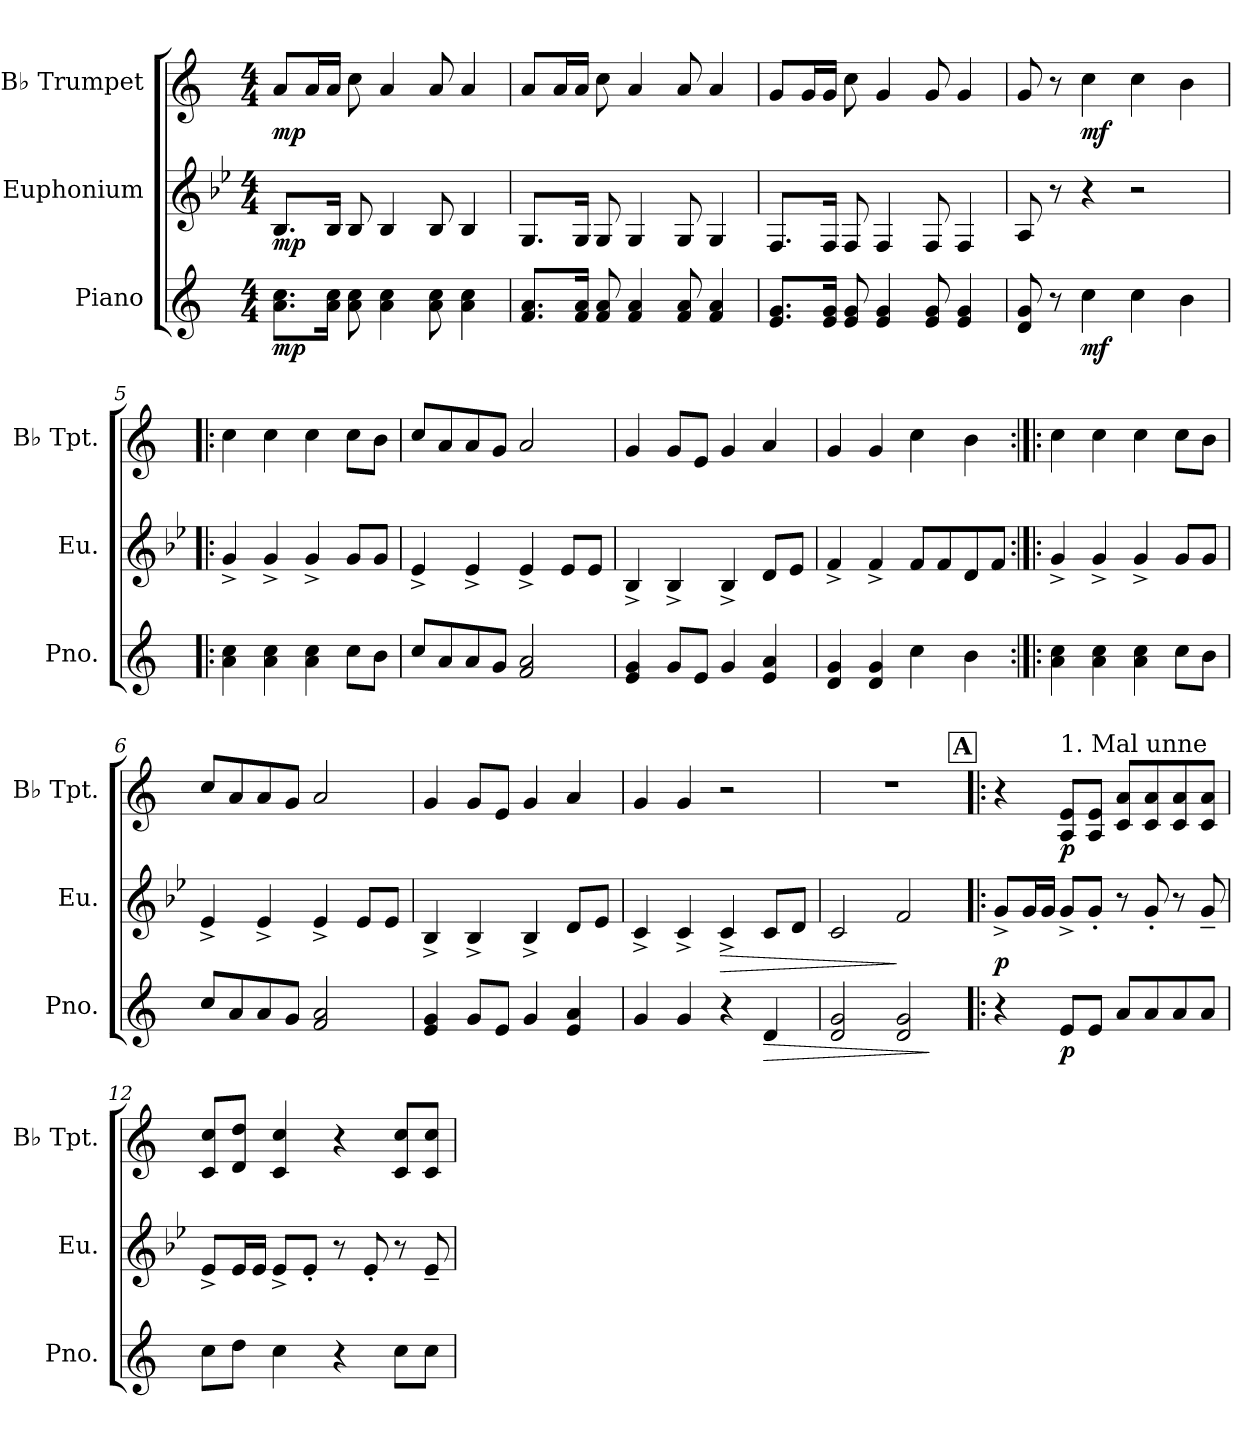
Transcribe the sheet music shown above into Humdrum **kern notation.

**kern	**dynam	**kern	**dynam	**kern	**dynam
*part3	*part3	*part2	*part2	*part1	*part1
*staff3	*staff3	*staff2	*staff2	*staff1	*staff1
*I"Piano	*	*I"Euphonium	*	*I"B♭ Trumpet	*
*I'Pno.	*	*I'Eu.	*	*I'B♭ Tpt.	*
*clefG2	*	*clefG2	*	*clefG2	*
*	*	*ITrd8c14	*	*ITrd1c2	*
*k[]	*	*k[b-e-]	*	*k[b-e-]	*
*M4/4	*	*M4/4	*	*M4/4	*
*MM125	*	*MM125	*	*MM125	*
=1	=1	=1	=1	=1	=1
!	!LO:DY:b	!	!LO:DY:b	!	!LO:DY:b
8.a 8.ccL	mp	8.BB-L	mp	8g!L	mp
.	.	.	.	16g!L	.
16a 16ccJk	.	16BB-Jk	.	16g!JJ	.
8a 8cc	.	8BB-	.	8b-!	.
4a 4cc	.	4BB-	.	4g!	.
8a 8cc	.	8BB-	.	8g!	.
4a 4cc	.	4BB-	.	4g!	.
=2	=2	=2	=2	=2	=2
8.f 8.aL	.	8.GGL	.	8g!L	.
.	.	.	.	16g!L	.
16f 16aJk	.	16GGJk	.	16g!JJ	.
8f 8a	.	8GG	.	8b-!	.
4f 4a	.	4GG	.	4g!	.
8f 8a	.	8GG	.	8g!	.
4f 4a	.	4GG	.	4g!	.
=3	=3	=3	=3	=3	=3
8.e 8.gL	.	8.FFL	.	8f!L	.
.	.	.	.	16f!L	.
16e 16gJk	.	16FFJk	.	16f!JJ	.
8e 8g	.	8FF	.	8b-!	.
4e 4g	.	4FF	.	4f!	.
8e 8g	.	8FF	.	8f!	.
4e 4g	.	4FF	.	4f!	.
=4	=4	=4	=4	=4	=4
8d 8g	.	8AA	.	8f!	.
8r	.	8r	.	8r	.
!	!LO:DY:b	!	!	!	!LO:DY:b
4cc	mf	4r	.	4b-	mf
4cc	.	2r	.	4b-	.
4b	.	.	.	4a	.
=5!|:	=5!|:	=5!|:	=5!|:	=5!|:	=5!|:
4a 4cc	.	4G^	.	4b-	.
4a 4cc	.	4G^	.	4b-	.
4a 4cc	.	4G^	.	4b-	.
8ccL	.	8GL	.	8b-L	.
8bJ	.	8GJ	.	8aJ	.
=6	=6	=6	=6	=6	=6
8ccL	.	4E-^	.	8b-L	.
8a	.	.	.	8g	.
8a	.	4E-^	.	8g	.
8gJ	.	.	.	8fJ	.
2f 2a	.	4E-^	.	2g	.
.	.	8E-L	.	.	.
.	.	8E-J	.	.	.
=7	=7	=7	=7	=7	=7
4e 4g	.	4BB-^	.	4f	.
8gL	.	4BB-^	.	8fL	.
8eJ	.	.	.	8dJ	.
4g	.	4BB-^	.	4f	.
4e 4a	.	8DL	.	4g	.
.	.	8E-J	.	.	.
=8	=8	=8	=8	=8	=8
4d 4g	.	4F^	.	4f	.
4d 4g	.	4F^	.	4f	.
4cc	.	8FL	.	4b-	.
.	.	8F	.	.	.
4b	.	8D	.	4a	.
.	.	8FJ	.	.	.
=5:|!|:	=5:|!|:	=5:|!|:	=5:|!|:	=5:|!|:	=5:|!|:
4a 4cc	.	4G^	.	4b-	.
4a 4cc	.	4G^	.	4b-	.
4a 4cc	.	4G^	.	4b-	.
8ccL	.	8GL	.	8b-L	.
8bJ	.	8GJ	.	8aJ	.
=6	=6	=6	=6	=6	=6
8ccL	.	4E-^	.	8b-L	.
8a	.	.	.	8g	.
8a	.	4E-^	.	8g	.
8gJ	.	.	.	8fJ	.
2f 2a	.	4E-^	.	2g	.
.	.	8E-L	.	.	.
.	.	8E-J	.	.	.
=7	=7	=7	=7	=7	=7
4e 4g	.	4BB-^	.	4f	.
8gL	.	4BB-^	.	8fL	.
8eJ	.	.	.	8dJ	.
4g	.	4BB-^	.	4f	.
4e 4a	.	8DL	.	4g	.
.	.	8E-J	.	.	.
=9	=9	=9	=9	=9	=9
4g	.	4C^	.	4f	.
4g	.	4C^	.	4f	.
!	!	!	!LO:HP:b	!	!
4r	.	4C^	>	2r	.
!	!LO:HP:b	!	!	!	!
4d	>	8CL	.	.	.
.	.	8DJ	.	.	.
=10	=10	=10	=10	=10	=10
2d 2g	.	2C	.	1r	.
2d 2g	.	2F	]	.	.
.	]	.	.	.	.
!!LO:REH:place=s1:a:B:fs=14:t=A
=11!|:	=11!|:	=11!|:	=11!|:	=11!|:	=11!|:
!	!	!	!LO:DY:b	!	!
4r	.	8G^L	p	4r	.
.	.	16GL	.	.	.
.	.	16GJJ	.	.	.
!	!	!	!	!LO:TX:a:t=1. Mal unne	!
!	!LO:DY:b	!	!	!	!LO:DY:b
8eL	p	8G^L	.	8G 8dL	p
8eJ	.	8G'J	.	8G 8dJ	.
8aL	.	8r	.	8B- 8gL	.
8a	.	8G'	.	8B- 8g	.
8a	.	8r	.	8B- 8g	.
8aJ	.	8G~	.	8B- 8gJ	.
=12	=12	=12	=12	=12	=12
8ccL	.	8E-^L	.	8B- 8b-L	.
8ddJ	.	16E-L	.	8c 8ccJ	.
.	.	16E-JJ	.	.	.
4cc	.	8E-^L	.	4B- 4b-	.
.	.	8E-'J	.	.	.
4r	.	8r	.	4r	.
.	.	8E-'	.	.	.
8ccL	.	8r	.	8B- 8b-L	.
8ccJ	.	8E-~	.	8B- 8b-J	.
=	=	=	=	=	=
*-	*-	*-	*-	*-	*-
